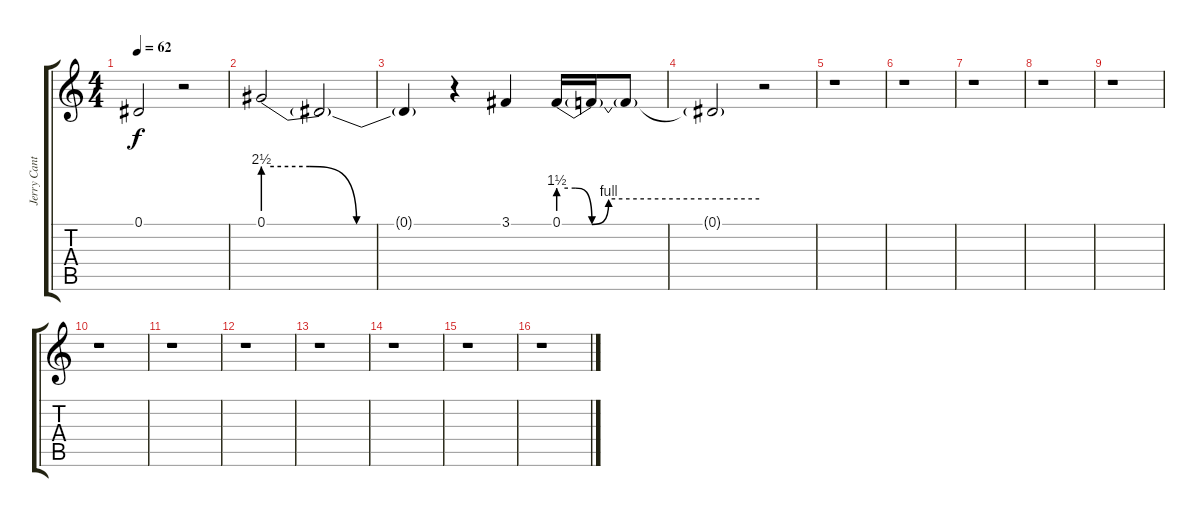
\track ("Jerry Cantrell - Backing Vocals" "Jerry Cant") {instrument lead2sawtooth}
\staff {score tabs}
\tuning (Eb4 Bb3 Gb3 Db3 Ab2 Eb2) {hide}
\ts (4 4)
\tempo 62
\clef g2
\ks c
0.1{t}.2{dy f} r.2 |
0.1{be (custom 0 10 15 10 30 0 40 0 60 0)}.2 0.1{t}.2 |
0.1{t}.4 r.4 3.1.4 0.1{be (custom 0 6 5 6 10 0 15 4 60 4)}.16 0.1{t}.16 0.1{t}.8 |
0.1{t}.2 r.2 |
r.1 |
r.1 |
r.1 |
r.1 |
r.1 |
r.1 |
r.1 |
r.1 |
r.1 |
r.1 |
r.1 |
r.1
